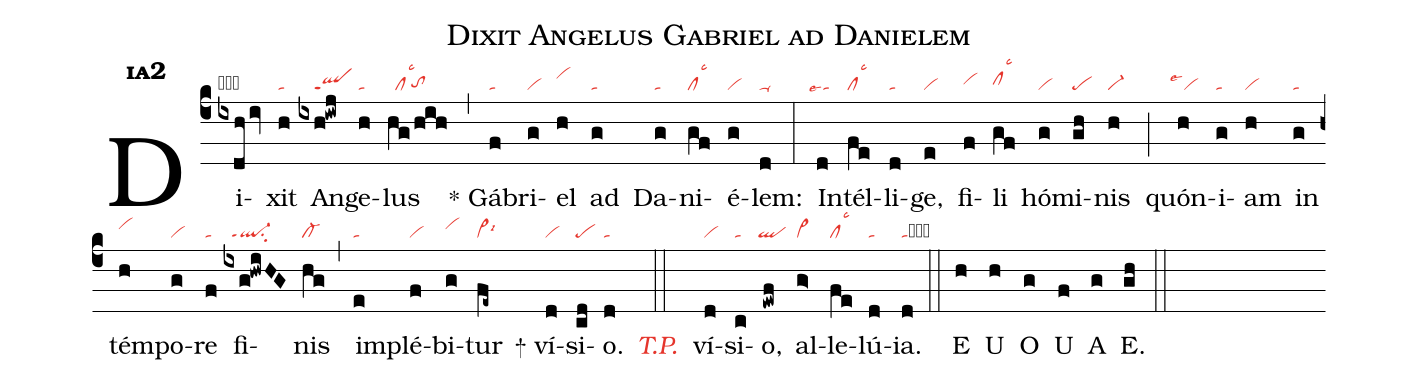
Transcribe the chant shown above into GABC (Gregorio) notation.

name:Dixit Angelus Gabriel ad Danielem;
office-part:an;
mode:1a2;
nabc-lines:1;
%%
initial-style: 1;
name: Dixit Angelus Gabriel ad Danielem;
mode:1;
office-part: Antiphona;
annotation: Ant.;
annotation:i a 2;
nabc-lines:1;
%%
(c4) Di(ixdh/iv|ob////scG-1)xit(h|ta) An(ixh!iwj|////qlppt1)ge(h|ta)lus(hg/hih|//cllsc3`tohg) (,) <sp>*</sp> Gá(f|ta)bri(g|vi)el(h|vihj) ad(g|ta) Da(g|ta)ni(gf|cllsc3)é(g|vi)lem:(d|ta-) (:) In(d|``talse4)tél(fe|cllsc3)li(d|ta)ge,(e|vi) fi(f|vihh)li(gf|clhhlsc3) hó(g|vi)mi(gh|pe)nis(h|vi-) (;) quón(h|``vilse1)i(g|ta)am(h|vi) in(g|ta) tém(h|vihi)po(g|vi)re(f|ta) fi(ixg!hwiHG|//ql-ppt1su2)nis(hg|cl-) (,) im(e|ta)plé(f|vi)bi(g|vihi)tur(fe~|vi>lsi6) <sp>+</sp> ví(d|vi)si(cd|pe)o.(d|ta) (::) <i><c>T.P. </c></i> ví(d|vi)si(c|ta)o,(ewf|`ql) al(g>|vi>)le(fe|cllsc3)lú(d|ta)ia.(d|tacb) (::)
<eu> E(h) U(h) O(g) U(f) A(g) E.(gh) </eu> (::)
